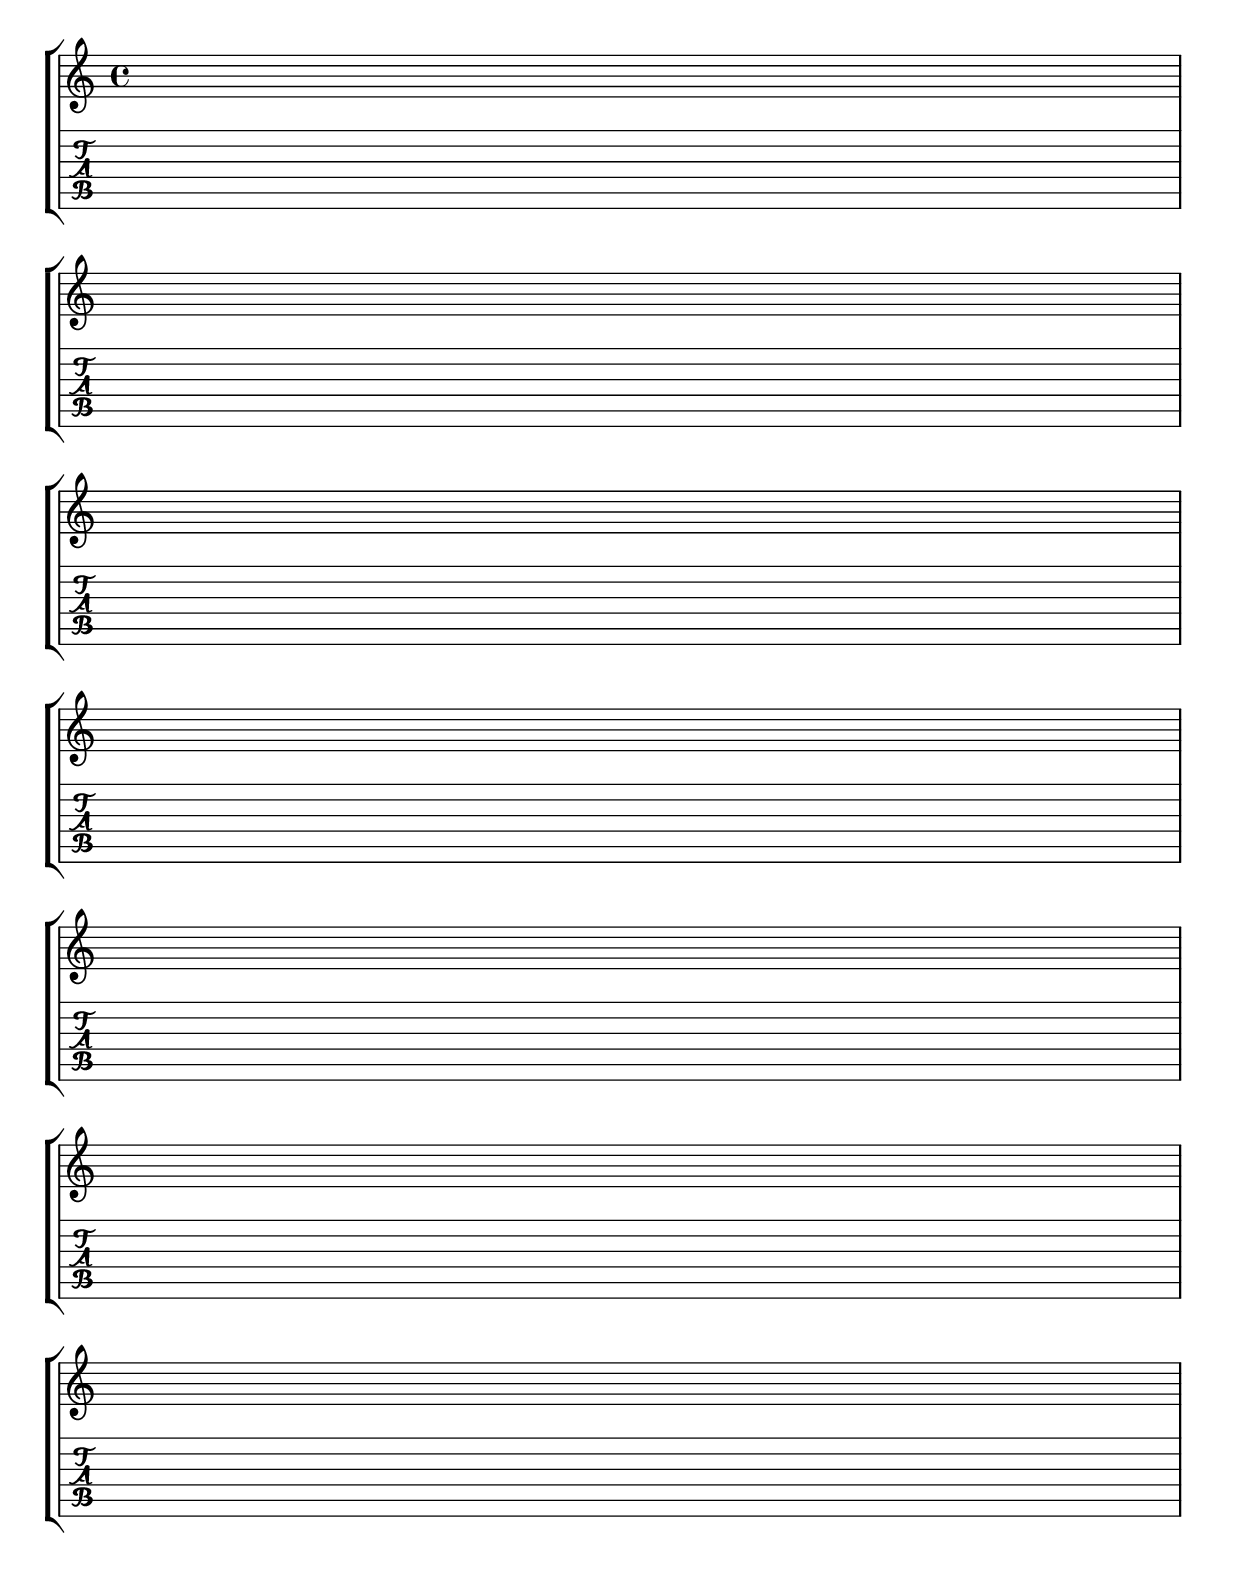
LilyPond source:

% Empty Guitar Sheet (c) 2006 by Dirk Jagdmann <doj@cubic.org>

\version "2.8.4"

\header {
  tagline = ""
}

#(set-global-staff-size 20)

\score {
  \new StaffGroup <<
    \new Staff <<
      \clef G
      \time 4/4
%      \key d \major
      \repeat unfold 7 { s1 \break }
    >>
    \new TabStaff <<
      \repeat unfold 7 { s1 \break }
    >>
  >>

  \layout {
    indent = 0\in
    \context {
      \Staff
%      \remove Time_signature_engraver
%      \remove Clef_engraver
%      \remove Bar_engraver
    }
    \context {
      \Score
      \remove Bar_number_engraver
    }
  }

}

\paper {
  #(set-paper-size "a4")
  raggedlastbottom = ##f
  linewidth = 18.5\cm
  leftmargin = 1\cm
  bottommargin = 1\cm
  topmargin = 0.5\cm
  between-system-space = 35\mm
}
